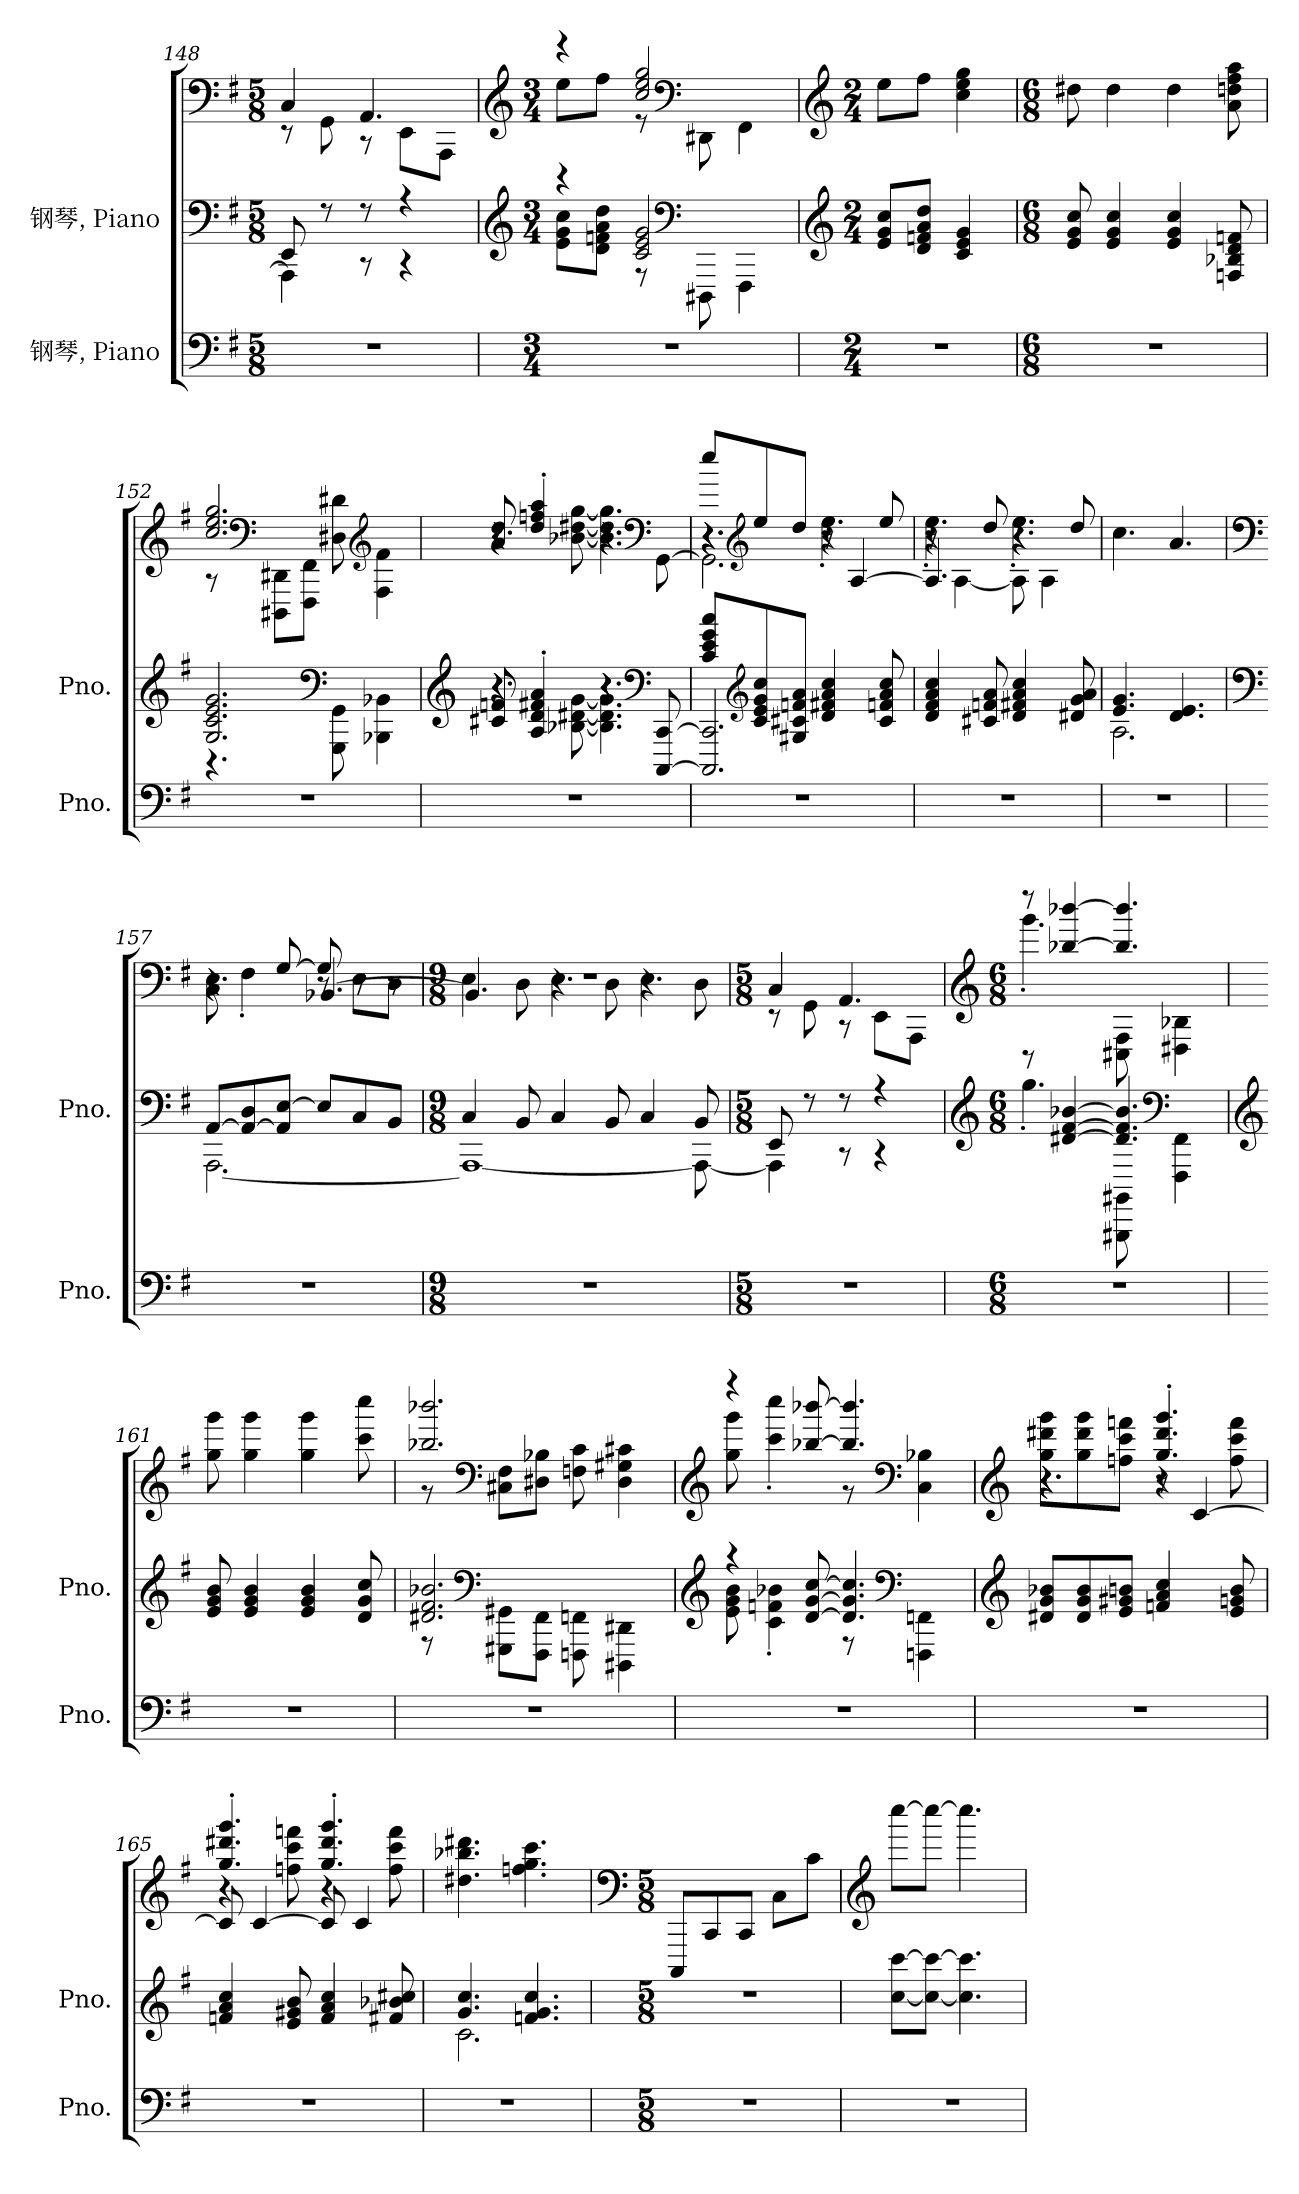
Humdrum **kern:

**kern	**kern	**kern
*part2	*part1	*part1
*staff3	*staff2	*staff1
*I"钢琴, Piano	*I"钢琴, Piano	*
*I'Pno.	*I'Pno.	*
*clefF4	*clefF4	*clefF4
*k[f#]	*k[f#]	*k[f#]
*M5/8	*M5/8	*M5/8
=148	=148	=148
*	*^	*^
8%5r	8EE/	4AAA\]	4C/	8r
.	8r	.	.	8GG\
.	8r	8r	4.AA/	8r
.	4r	4r	.	8EE\L
.	.	.	.	8AAA\J
!!LO:PB:g=z	!!
=149	=149	=149	=149	=149
*	*clefG2	*	*clefG2	*
*M3/4	*M3/4	*	*M3/4	*
2.r	4r	8e\ 8g\ 8cc\L	4r	8ee\L
.	.	8d\ 8fn\ 8a\ 8dd\J	.	8ff#\J
.	2c/ 2e/ 2g/	8r	2cc/ 2ee/ 2gg/	8r
*	*clefF4	*	*clefF4	*
.	.	8DDD#X\	.	8DD#X\
.	.	4FFF#\	.	4FF#\
*	*v	*v	*	*
*	*	*v	*v
=150	=150	=150
*	*clefG2	*clefG2
*M2/4	*M2/4	*M2/4
2r	8e/ 8g/ 8cc/L	8ee\L
.	8d/ 8fn/ 8a/ 8dd/J	8ff#\J
.	4c/ 4e/ 4g/	4cc\ 4ee\ 4gg\
=151	=151	=151
*M6/8	*M6/8	*M6/8
2.r	8e/ 8g/ 8cc/	8dd#X\
.	4e/ 4g/ 4cc/	4dd#\
.	4e/ 4g/ 4cc/	4dd#\
.	8Fn/ 8B-X/ 8d/ 8fn/	8a\ 8ddn\ 8ff#\ 8aa\
=152	=152	=152
*	*^	*^
2.r	2.G/ 2.c/ 2.e/ 2.g/	4.r	2.cc/ 2.ee/ 2.gg/	8r
*	*	*	*clefF4	*
.	.	.	.	8DDD#X\ 8DD#X\L
.	.	.	.	8FFF#\ 8FF#\J
*	*clefF4	*	*	*
.	.	8GGG\ 8GG\	.	8D#X\ 8d#X\
*	*	*	*clefG2	*
.	.	4BBB-X\ 4BB-X\	.	4F#\ 4f#\
*	*v	*v	*	*
*	*	*v	*v
!!LO:LB:g=z
=153	=153	=153
*	*clefG2	*
*	*^	*^
*	*	*^	*	*^
2.r	8c#X/ 8fn/	4r	4.r	8a/ 8dd/	4r	4.r
.	4A/' 4d/' 4f#X/' 4a/'	.	.	4dd/' 4ffn/' 4aa/'	.	.
.	.	[8B-X\ [8d#X\ [8g\	.	.	[8b-X\ [8dd#X\ [8gg\	.
.	4.r	4.B-\] 4.d#\] 4.g\]	4r	4.r	4.b-\] 4.dd#\] 4.gg\]	4r
*	*clefF4	*	*	*clefF4	*	*
.	.	.	[8CCC/ [8CC/	.	.	[8GG\
*	*	*v	*v	*	*	*
=154	=154	=154	=154	=154	=154
*	*	*	*	*	*^
2.r	8c/ 8e/ 8g/ 8cc/L	2.CCC/] 2.CC/]	8ee/L	4.r	4.r	2.GG\]
*	*clefG2	*	*clefG2	*	*	*
.	8c/ 8e/ 8g/ 8cc/	.	8ee/	.	.	.
.	8G#X/ 8c#X/ 8fn/ 8a/J	.	8dd/J	.	.	.
.	4d/ 4f#X/ 4a/ 4cc/	.	4r	4.ee'\	8r	.
.	.	.	.	.	[4A/	.
.	8c#/ 8fn/ 8a/ 8cc/	.	8ee/	.	.	.
*	*v	*v	*	*	*	*
=155	=155	=155	=155	=155	=155
2.r	4d/ 4f#/ 4a/ 4cc/	4r	4.ee'\	4.A/]	8r
.	.	.	.	.	[4A\
.	8c#X/ 8fn/ 8a/	8dd/	.	.	.
.	4d/ 4f#X/ 4a/ 4cc/	4r	4.ee'\	4.r	8A\]
.	.	.	.	.	4A\
.	8d#X/ 8g/ 8a/	8dd/	.	.	.
*	*	*v	*v	*v	*v
=156	=156	=156
*	*^	*
2.r	4.e/ 4.g/	2.A\	4.cc\
.	4.d/ 4.e/	.	4.a/
!!LO:LB:g=z
=157	=157	=157	=157
*	*clefF4	*	*clefF4
*	*	*	*^
*	*	*	*	*^
2.r	[8AA/L	[2.AAA\	4r	8C\ 8E\	4.r
.	8AA/_ 8D/	.	.	4F#'\	.
.	8AA/] [8E/J	.	[8G/	.	.
.	8E/L]	.	8G/]	8r	[4.BB-X/
.	8C/	.	8r	8E\L	.
.	8BB/J	.	8r	8D\J	.
=158	=158	=158	=158	=158	=158
*M9/8	*M9/8	*	*M9/8	*	*
8%9r	4C/	1AAA_	8%9r	4E\	4.BB-/]
.	8BB/	.	.	8D\	.
.	4C/	.	.	4E\	4.r
.	8BB/	.	.	8D\	.
.	4C/	.	.	4E\	4.r
.	8BB/	8AAA\_	.	8D\	.
*	*	*	*v	*v	*v
=159	=159	=159	=159
*M5/8	*M5/8	*	*M5/8
*	*	*	*^
8%5r	8EE/	4AAA\]	4C/	8r
.	8r	.	.	8GG\
.	8r	8r	4.AA/	8r
.	4r	4r	.	8EE\L
.	.	.	.	8AAA\J
=160	=160	=160	=160	=160
*	*clefG2	*	*clefG2	*
*M6/8	*M6/8	*	*M6/8	*
2.r	8r	4.gg'\	8r	4.ggg'\
.	[4d#X/ [4f#/ [4b-X/	.	[4bb-X/ [4bbb-X/	.
.	4.d#/] 4.f#/] 4.b-/]	8GGG#X\ 8GG#X\	4.bb-/] 4.bbb-/]	8C#X\ 8F#\
*	*clefF4	*	*	*
.	.	4FFF#\ 4FF#\	.	4D#X\ 4B-X\
*	*v	*v	*	*
*	*	*v	*v
!!LO:LB:g=z
=161	=161	=161
*	*clefG2	*
2.r	8e/ 8g/ 8b/	8gg\ 8ggg\
.	4e/ 4g/ 4b/	4gg\ 4ggg\
.	4e/ 4g/ 4b/	4gg\ 4ggg\
.	8d/ 8g/ 8cc/	8ccc\ 8cccc\
=162	=162	=162
*	*^	*^
2.r	2.d#X/ 2.f#/ 2.b-X/	8r	2.bb-X/ 2.bbb-X/	8r
*	*clefF4	*	*clefF4	*
.	.	8GGG#X\ 8GG#X\L	.	8C#X\ 8F#\L
.	.	8FFF#\ 8FF#\J	.	8D#X\ 8B-X\J
.	.	8FFFn\ 8FFn\	.	8Fn\ 8c\
.	.	4DDD#X\ 4DD#X\	.	4D#\ 4G#X\ 4c#X\
=163	=163	=163	=163	=163
*	*clefG2	*	*clefG2	*
2.r	4r	8e\ 8g\ 8b\	4r	8gg\ 8ggg\
.	.	4c\' 4fn\' 4b-X\'	.	4ccc\' 4cccc\'
.	[8d/ [8g/ [8cc/	.	[8bb-X/ [8bbb-X/	.
.	4.d/] 4.g/] 4.cc/]	8r	4.bb-/] 4.bbb-/]	8r
*	*clefF4	*	*clefF4	*
.	.	4FFFn\ 4FFn\	.	4C\ 4B-X\
*	*v	*v	*	*
*	*	*v	*v
!!LO:PB:g=z
=164	=164	=164
*	*clefG2	*clefG2
*	*	*^
*	*	*	*^
2.r	8d#X/ 8g/ 8b-X/L	4.r	8gg\ 8ddd#X\ 8ggg\L	4.r
.	8d#/ 8g/ 8b-/	.	8gg\ 8ddd#\ 8ggg\	.
.	8e/ 8g#X/ 8bn/J	.	8ffn\ 8ccc\ 8fffn\J	.
.	4fn/ 4a/ 4cc/	4.gg/' 4.ddd#/' 4.ggg/'	4r	8r
.	.	.	.	[4c/
.	8e/ 8gn/ 8b/	.	8ff\ 8ccc\ 8fff\	.
=165	=165	=165	=165	=165
2.r	4fn/ 4a/ 4cc/	4.gg/' 4.ddd#X/' 4.ggg/'	4r	8c/]
.	.	.	.	[4c/
.	8e/ 8g#X/ 8b/	.	8ffn\ 8ccc\ 8fffn\	.
.	4f/ 4a/ 4cc/	4.gg/' 4.ddd#/' 4.ggg/'	4r	8c/]
.	.	.	.	4c/
.	8f#X/ 8b-X/ 8cc#X/	.	8ff\ 8ccc\ 8fff\	.
*	*	*v	*v	*v
=166	=166	=166
*	*^	*
2.r	4.g/ 4.cc/	2.c\	4.dd#X\ 4.bb-X\ 4.ddd#X\
.	4.fn/ 4.g/ 4.cc/	.	4.ffn\ 4.gg\ 4.ccc\
*	*v	*v	*
=167	=167	=167
*	*	*clefF4
*M5/8	*M5/8	*M5/8
8%5r	8%5r	8CCC/L
.	.	8CC/
.	.	8CC/J
.	.	8C\L
.	.	8c\J
!!LO:LB:g=z
=168	=168	=168
*	*	*clefG2
8%5r	[8cc\ [8ccc\L	[8cccc\L
.	8cc\_ 8ccc\_J	8cccc\J_
.	4.cc\] 4.ccc\]	4.cccc\]
=	=	=
*-	*-	*-
